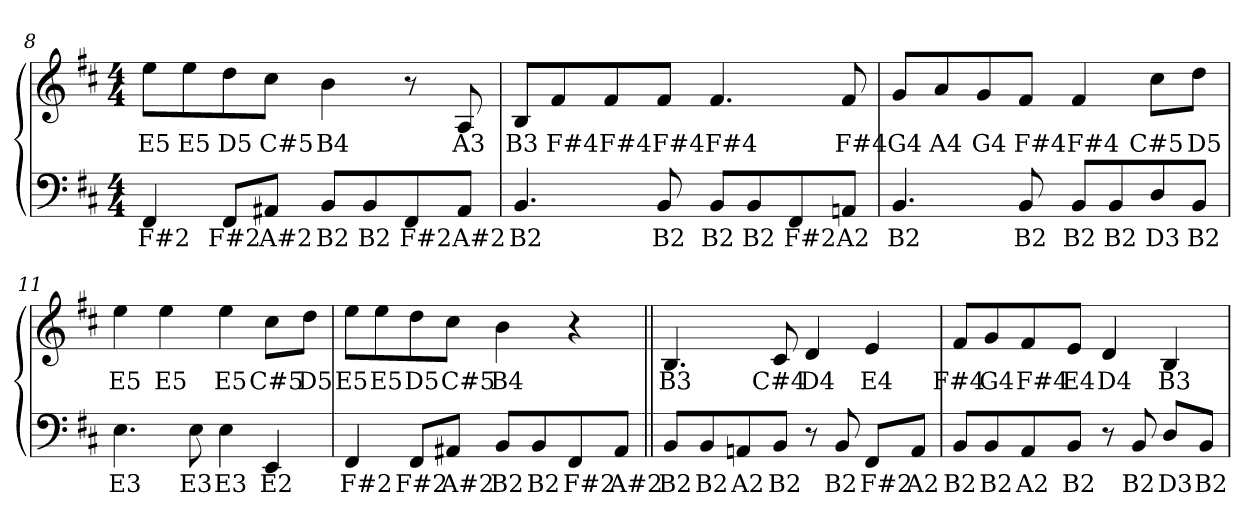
**kern	**text	**kern	**text
*part2	*part2	*part1	*part1
*staff2	*staff2	*staff1	*staff1
*clefF4	*	*clefG2	*
*k[f#c#]	*	*k[f#c#]	*
*D:	*	*D:	*
*M4/4	*	*M4/4	*
=8	=8	=8	=8
!	!LO:LY:b:color=#000000	!	!
!	!	!	!LO:LY:b:color=#000000
4FF#i/	F#2	8eei\L	E5
!	!	!	!LO:LY:b:color=#000000
.	.	8eei\	E5
!	!LO:LY:b:color=#000000	!	!
!	!	!	!LO:LY:b:color=#000000
8FF#i/L	F#2	8ddi\	D5
!	!LO:LY:b:color=#000000	!	!
!	!	!	!LO:LY:b:color=#000000
8AA#Xi/J	A#2	8cc#i\J	C#5
!	!LO:LY:b:color=#000000	!	!
!	!	!	!LO:LY:b:color=#000000
8BBi/L	B2	4bi\	B4
!	!LO:LY:b:color=#000000	!	!
8BBi/	B2	.	.
!	!LO:LY:b:color=#000000	!	!
8FF#i/	F#2	8r	.
!	!LO:LY:b:color=#000000	!	!
!	!	!	!LO:LY:b:color=#000000
8AA#i/J	A#2	8Ai/	A3
=9	=9	=9	=9
!	!LO:LY:b:color=#000000	!	!
!	!	!	!LO:LY:b:color=#000000
4.BBi/	B2	8Bi/L	B3
!	!	!	!LO:LY:b:color=#000000
.	.	8f#i/	F#4
!	!	!	!LO:LY:b:color=#000000
.	.	8f#i/	F#4
!	!LO:LY:b:color=#000000	!	!
!	!	!	!LO:LY:b:color=#000000
8BBi/	B2	8f#i/J	F#4
!	!LO:LY:b:color=#000000	!	!
!	!	!	!LO:LY:b:color=#000000
8BBi/L	B2	4.f#i/	F#4
!	!LO:LY:b:color=#000000	!	!
8BBi/	B2	.	.
!	!LO:LY:b:color=#000000	!	!
8FF#i/	F#2	.	.
!	!LO:LY:b:color=#000000	!	!
!	!	!	!LO:LY:b:color=#000000
8AAni/J	A2	8f#i/	F#4
!!LO:LB:g=z
=10	=10	=10	=10
!	!LO:LY:b:color=#000000	!	!
!	!	!	!LO:LY:b:color=#000000
4.BBi/	B2	8gi/L	G4
!	!	!	!LO:LY:b:color=#000000
.	.	8ai/	A4
!	!	!	!LO:LY:b:color=#000000
.	.	8gi/	G4
!	!LO:LY:b:color=#000000	!	!
!	!	!	!LO:LY:b:color=#000000
8BBi/	B2	8f#i/J	F#4
!	!LO:LY:b:color=#000000	!	!
!	!	!	!LO:LY:b:color=#000000
8BBi/L	B2	4f#i/	F#4
!	!LO:LY:b:color=#000000	!	!
8BBi/	B2	.	.
!	!LO:LY:b:color=#000000	!	!
!	!	!	!LO:LY:b:color=#000000
8Di/	D3	8cc#i\L	C#5
!	!LO:LY:b:color=#000000	!	!
!	!	!	!LO:LY:b:color=#000000
8BBi/J	B2	8ddi\J	D5
=11	=11	=11	=11
!	!LO:LY:b:color=#000000	!	!
!	!	!	!LO:LY:b:color=#000000
4.Ei\	E3	4eei\	E5
!	!	!	!LO:LY:b:color=#000000
.	.	4eei\	E5
!	!LO:LY:b:color=#000000	!	!
8Ei\	E3	.	.
!	!LO:LY:b:color=#000000	!	!
!	!	!	!LO:LY:b:color=#000000
4Ei\	E3	4eei\	E5
!	!LO:LY:b:color=#000000	!	!
!	!	!	!LO:LY:b:color=#000000
4EEi/	E2	8cc#i\L	C#5
!	!	!	!LO:LY:b:color=#000000
.	.	8ddi\J	D5
=12	=12	=12	=12
!	!LO:LY:b:color=#000000	!	!
!	!	!	!LO:LY:b:color=#000000
4FF#i/	F#2	8eei\L	E5
!	!	!	!LO:LY:b:color=#000000
.	.	8eei\	E5
!	!LO:LY:b:color=#000000	!	!
!	!	!	!LO:LY:b:color=#000000
8FF#i/L	F#2	8ddi\	D5
!	!LO:LY:b:color=#000000	!	!
!	!	!	!LO:LY:b:color=#000000
8AA#Xi/J	A#2	8cc#i\J	C#5
!	!LO:LY:b:color=#000000	!	!
!	!	!	!LO:LY:b:color=#000000
8BBi/L	B2	4bi\	B4
!	!LO:LY:b:color=#000000	!	!
8BBi/	B2	.	.
!	!LO:LY:b:color=#000000	!	!
8FF#i/	F#2	4r	.
!	!LO:LY:b:color=#000000	!	!
8AA#i/J	A#2	.	.
!!LO:LB:g=z
=13||	=13||	=13||	=13||
!	!LO:LY:b:color=#000000	!	!
!	!	!	!LO:LY:b:color=#000000
8BBi/L	B2	4.Bi/	B3
!	!LO:LY:b:color=#000000	!	!
8BBi/	B2	.	.
!	!LO:LY:b:color=#000000	!	!
8AAni/	A2	.	.
!	!LO:LY:b:color=#000000	!	!
!	!	!	!LO:LY:b:color=#000000
8BBi/J	B2	8c#i/	C#4
!	!	!	!LO:LY:b:color=#000000
8r	.	4di/	D4
!	!LO:LY:b:color=#000000	!	!
8BBi/	B2	.	.
!	!LO:LY:b:color=#000000	!	!
!	!	!	!LO:LY:b:color=#000000
8FF#i/L	F#2	4ei/	E4
!	!LO:LY:b:color=#000000	!	!
8AAi/J	A2	.	.
=14	=14	=14	=14
!	!LO:LY:b:color=#000000	!	!
!	!	!	!LO:LY:b:color=#000000
8BBi/L	B2	8f#i/L	F#4
!	!LO:LY:b:color=#000000	!	!
!	!	!	!LO:LY:b:color=#000000
8BBi/	B2	8gi/	G4
!	!LO:LY:b:color=#000000	!	!
!	!	!	!LO:LY:b:color=#000000
8AAi/	A2	8f#i/	F#4
!	!LO:LY:b:color=#000000	!	!
!	!	!	!LO:LY:b:color=#000000
8BBi/J	B2	8ei/J	E4
!	!	!	!LO:LY:b:color=#000000
8r	.	4di/	D4
!	!LO:LY:b:color=#000000	!	!
8BBi/	B2	.	.
!	!LO:LY:b:color=#000000	!	!
!	!	!	!LO:LY:b:color=#000000
8Di/L	D3	4Bi/	B3
!	!LO:LY:b:color=#000000	!	!
8BBi/J	B2	.	.
=	=	=	=
*-	*-	*-	*-
